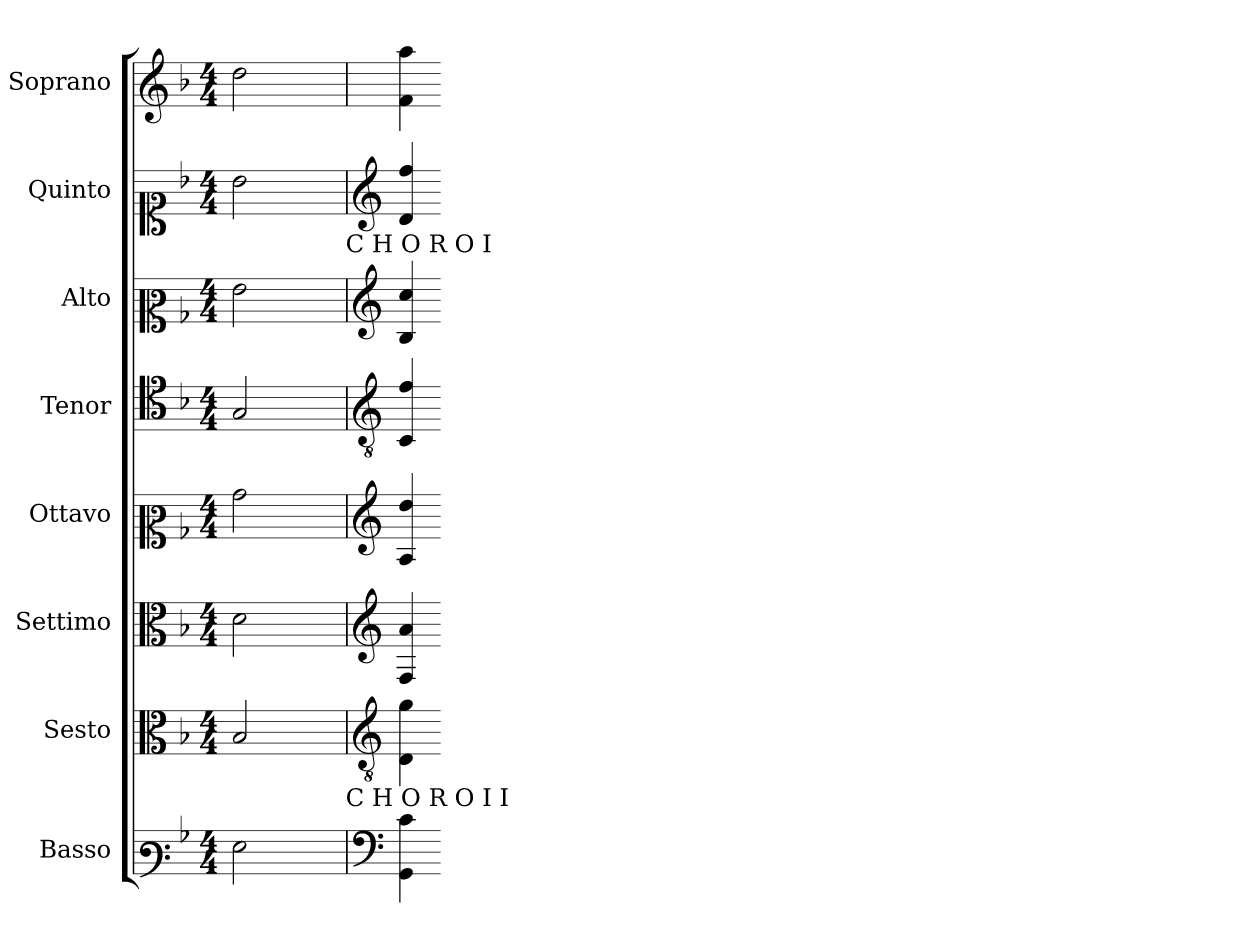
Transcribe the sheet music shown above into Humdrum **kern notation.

**kern	**kern	**kern	**kern	**kern	**kern	**kern	**kern
*part8	*part7	*part6	*part5	*part4	*part3	*part2	*part1
*staff8	*staff7	*staff6	*staff5	*staff4	*staff3	*staff2	*staff1
*I"Basso	*I"Sesto	*I"Settimo	*I"Ottavo	*I"Tenor	*I"Alto	*I"Quinto	*I"Soprano
*I'B.	*I'Ss.	*I'St.	*I'Ot.	*I'T.	*I'A.	*I'Q.	*I'S.
!!LO:PB:g=z
*clefF3	*clefC3	*clefC3	*clefC2	*clefC4	*clefC2	*clefC1	*clefG2
*	*ITrd7c12	*	*	*ITrd7c12	*	*	*
*k[b-]	*k[b-]	*k[b-]	*k[b-]	*k[b-]	*k[b-]	*k[b-]	*k[b-]
*F:	*F:	*F:	*F:	*F:	*F:	*F:	*F:
*M4/4	*M4/4	*M4/4	*M4/4	*M4/4	*M4/4	*M4/4	*M4/4
=1	=1	=1	=1	=1	=1	=1	=1
!LO:N:head=open	!LO:N:head=open	!LO:N:head=open	!LO:N:head=open	!LO:N:head=open	!LO:N:head=open	!LO:N:head=open	!LO:N:head=open
*	*^	*	*	*	*^	*	*
2Gi\	2BB-i/	4ryy	2di\	2b-i\	2GGi/	2gi\	4ryy	2b-i\	2ddi\
.	.	8ryy	.	.	.	.	8ryy	.	.
.	.	16ryy	.	.	.	.	16ryy	.	.
.	.	32ryy	.	.	.	.	32ryy	.	.
.	.	64ryy	.	.	.	.	64ryy	.	.
.	.	128...ryy	.	.	.	.	128...ryy	.	.
!	!	!	!	!	!	!	!LO:TX:a:t=C H O R O  I	!	!
!	!	!LO:TX:b:t=C H O R O  I I	!	!	!	!	!	!	!
.	.	1024ryy	.	.	.	.	1024ryy	.	.
*	*v	*v	*	*	*	*v	*v	*	*
=2	=2	=2	=2	=2	=2	=2	=2
*clefF4	*clefGv2	*clefG2	*clefG2	*clefGv2	*clefG2	*clefG2	*
4GGi\ 4ci	4DDi\ 4Gi	4Fi/ 4ai	4Ai/ 4ddi	4CCi/ 4Fi	4B-i/ 4cci	4di/ 4ffi	4fi\ 4aai
=-	=-	=-	=-	=-	=-	=-	=-
*-	*-	*-	*-	*-	*-	*-	*-
